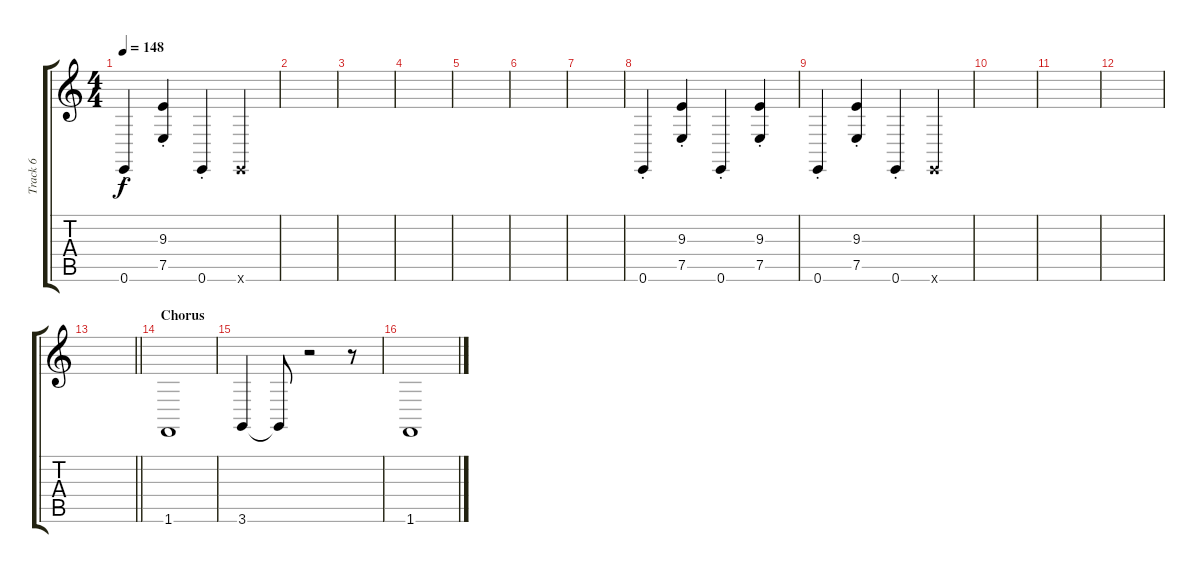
\track ("Track 6" "Track 6") {instrument lead1square}
\staff {score tabs}
\tuning (E4 B3 G3 D3 A2 E2) {hide}
\ts (4 4)
\tempo 148
\clef g2
\ks c
0.6{st}.4{dy f} (9.3{st} 7.5{st}).4 0.6{st}.4 0.6{x}.4 |
|
|
|
|
|
|
0.6{st}.4 (9.3{st} 7.5{st}).4 0.6{st}.4 (9.3{st} 7.5{st}).4 |
0.6{st}.4 (9.3{st} 7.5{st}).4 0.6{st}.4 0.6{x}.4 |
|
|
|
\barLineRight lightlight
|
\section ("" "Chorus")
1.6.1 |
3.6.4 3.6{t}.8 r.2 r.8 |
1.6.1
